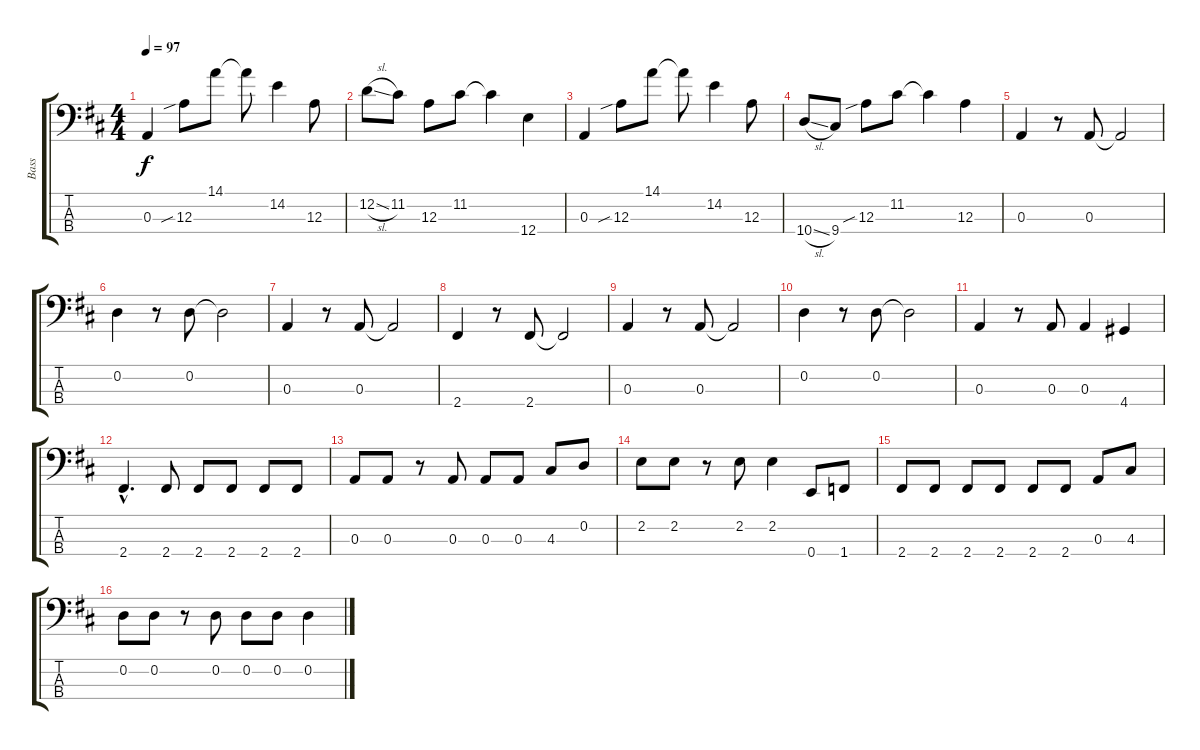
\track ("Bass" "Bass") {instrument electricbassfinger}
\staff {score tabs}
\tuning (G2 D2 A1 E1) {hide}
\ts (4 4)
\tempo 97
\clef f4
\ks d
0.3.4{dy f instrument electricbassfinger} 12.3{sib}.8 14.1.8 14.1{t}.8 14.2.4 12.3.8 |
12.2{sl}.8 11.2.8 12.3.8 11.2.8 11.2{t}.4 12.4.4 |
0.3.4 12.3{sib}.8 14.1.8 14.1{t}.8 14.2.4 12.3.8 |
10.4{sl}.8 9.4.8 12.3{sib}.8 11.2.8 11.2{t}.4 12.3.4 |
0.3.4 r.8 0.3.8 0.3{t}.2 |
0.2.4 r.8 0.2.8 0.2{t}.2 |
0.3.4 r.8 0.3.8 0.3{t}.2 |
2.4.4 r.8 2.4.8 2.4{t}.2 |
0.3.4 r.8 0.3.8 0.3{t}.2 |
0.2.4 r.8 0.2.8 0.2{t}.2 |
0.3.4 r.8 0.3.8 0.3.4 4.4.4 |
2.4{hac}.4{d} 2.4.8 2.4.8 2.4.8 2.4.8 2.4.8 |
0.3.8 0.3.8 r.8 0.3.8 0.3.8 0.3.8 4.3.8 0.2.8 |
2.2.8 2.2.8 r.8 2.2.8 2.2.4 0.4.8 1.4.8 |
2.4.8 2.4.8 2.4.8 2.4.8 2.4.8 2.4.8 0.3.8 4.3.8 |
0.2.8 0.2.8 r.8 0.2.8 0.2.8 0.2.8 0.2.4
